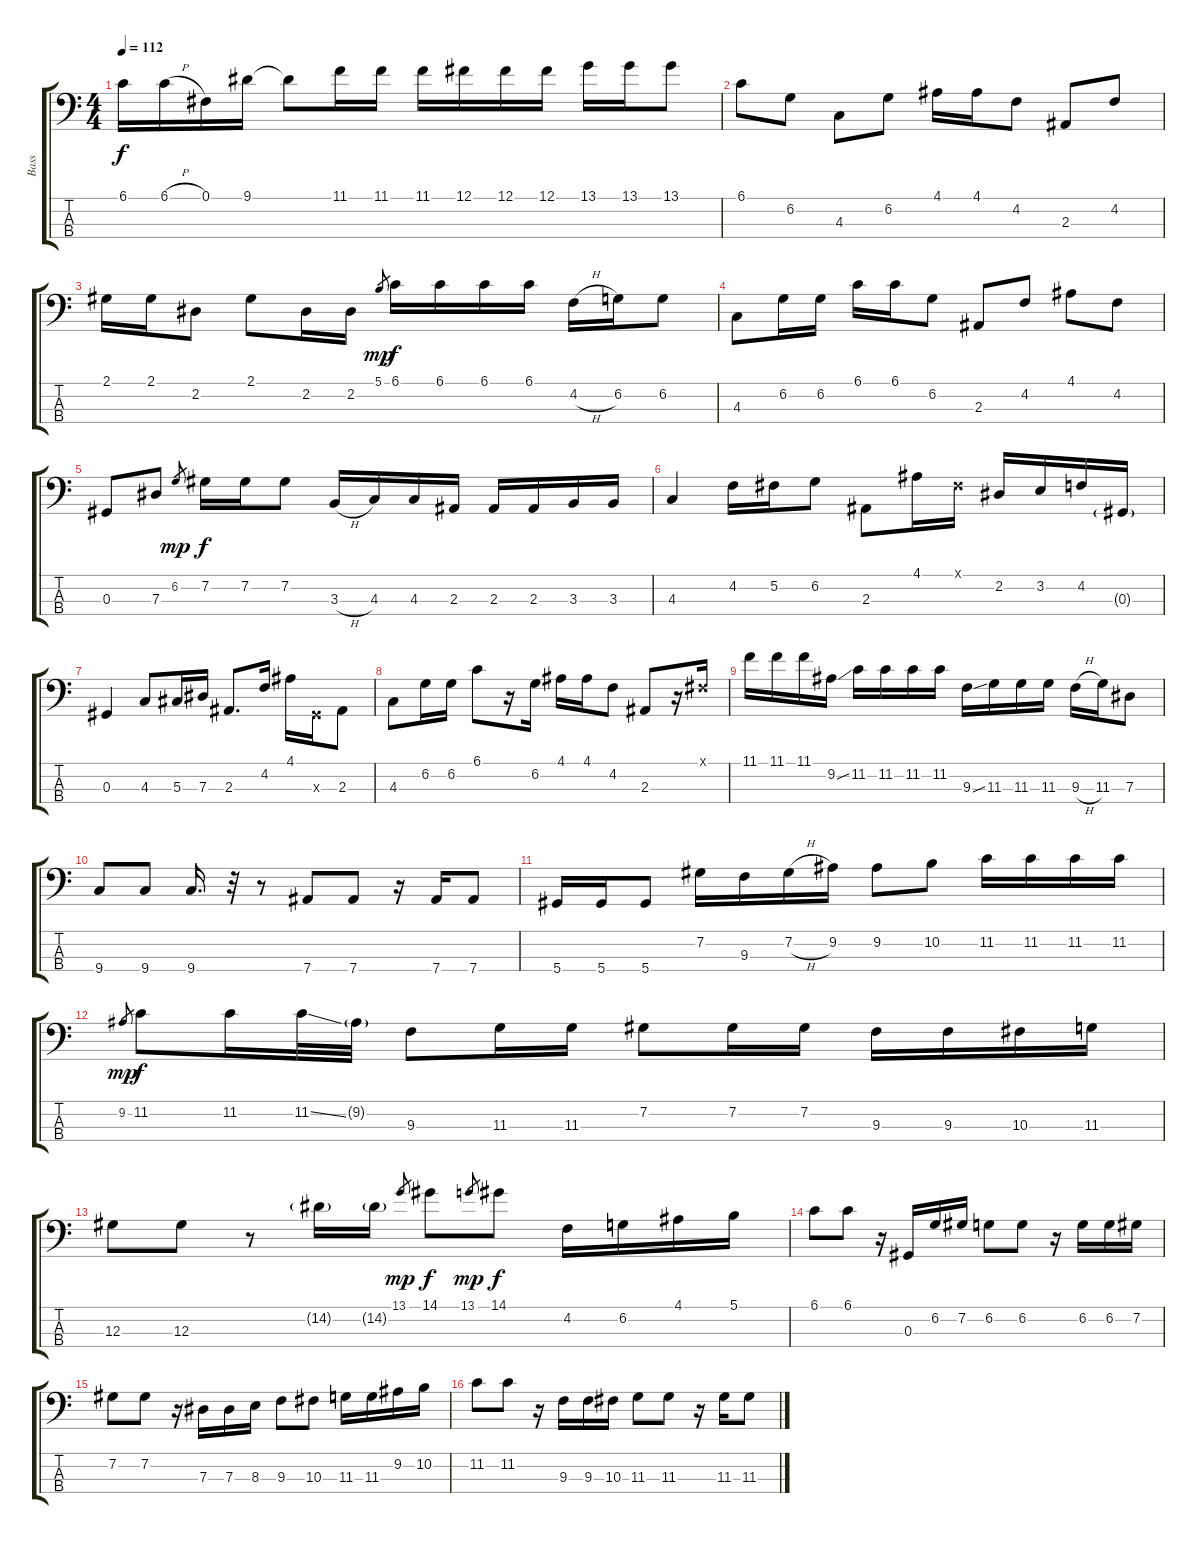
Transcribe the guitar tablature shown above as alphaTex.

\track ("Bass" "Bass") {instrument electricbassfinger}
\staff {score tabs}
\tuning (Gb2 Db2 Ab1 Eb1) {hide}
\ts (4 4)
\tempo 112
\clef f4
\ks c
6.1.16{dy f} 6.1{h}.16 0.1.16 9.1.16 9.1{t}.8 11.1.16 11.1.16 11.1.16 12.1.16 12.1.16 12.1.16 13.1.16 13.1.16 13.1.8 |
6.1.8 6.2.8 4.3.8 6.2.8 4.1.16 4.1.16 4.2.8 2.3.8 4.2.8 |
2.1.16 2.1.16 2.2.8 2.1.8 2.2.16 2.2.16 5.1.8{gr dy mp} 6.1.16{dy f} 6.1.16 6.1.16 6.1.16 4.2{h}.16 6.2.16 6.2.8 |
4.3.8 6.2.16 6.2.16 6.1.16 6.1.16 6.2.8 2.3.8 4.2.8 4.1.8 4.2.8 |
0.3.8 7.3.8 6.2.8{gr dy mp} 7.2.16{dy f} 7.2.16 7.2.8 3.3{h}.16 4.3.16 4.3.16 2.3.16 2.3.16 2.3.16 3.3.16 3.3.16 |
4.3.4 4.2.16 5.2.16 6.2.8 2.3.8 4.1.16 0.1{x}.16 2.2.16 3.2.16 4.2.16 0.3{g}.16 |
0.3.4 4.3.8 5.3.16 7.3.16 2.3.8{d} 4.2.16 4.1.16 0.3{x}.16 2.3.8 |
4.3.8 6.2.16 6.2.16 6.1.8 r.16 6.2.16 4.1.16 4.1.16 4.2.8 2.3.8 r.16 0.1{x}.16 |
11.1.16 11.1.16 11.1.16 9.2{ss}.16 11.2.16 11.2.16 11.2.16 11.2.16 9.3{ss}.16 11.3.16 11.3.16 11.3.16 9.3{h}.16 11.3.16 7.3.8 |
9.4.8 9.4.8 9.4.16{d} r.32 r.8 7.4.8 7.4.8 r.16 7.4.16 7.4.8 |
5.4.16 5.4.16 5.4.8 7.2.16 9.3.16 7.2{h}.16 9.2.16 9.2.8 10.2.8 11.2.16 11.2.16 11.2.16 11.2.16 |
9.2.8{gr dy mp} 11.2.8{dy f} 11.2.16 11.2{ss}.32 9.2{g}.32 9.3.8 11.3.16 11.3.16 7.2.8 7.2.16 7.2.16 9.3.16 9.3.16 10.3.16 11.3.16 |
12.3.8 12.3.8 r.8 14.2{g}.16 14.2{g}.16 13.1.8{gr dy mp} 14.1.8{dy f} 13.1.8{gr dy mp} 14.1.8{dy f} 4.2.16 6.2.16 4.1.16 5.1.16 |
6.1.8 6.1.8 r.16 0.3.16 6.2.16 7.2.16 6.2.8 6.2.8 r.16 6.2.16 6.2.16 7.2.16 |
7.2.8 7.2.8 r.16 7.3.16 7.3.16 8.3.16 9.3.8 10.3.8 11.3.16 11.3.16 9.2.16 10.2.16 |
11.2.8{volume 4} 11.2.8 r.16 9.3.16 9.3.16 10.3.16 11.3.8 11.3.8 r.16 11.3.16 11.3.8
